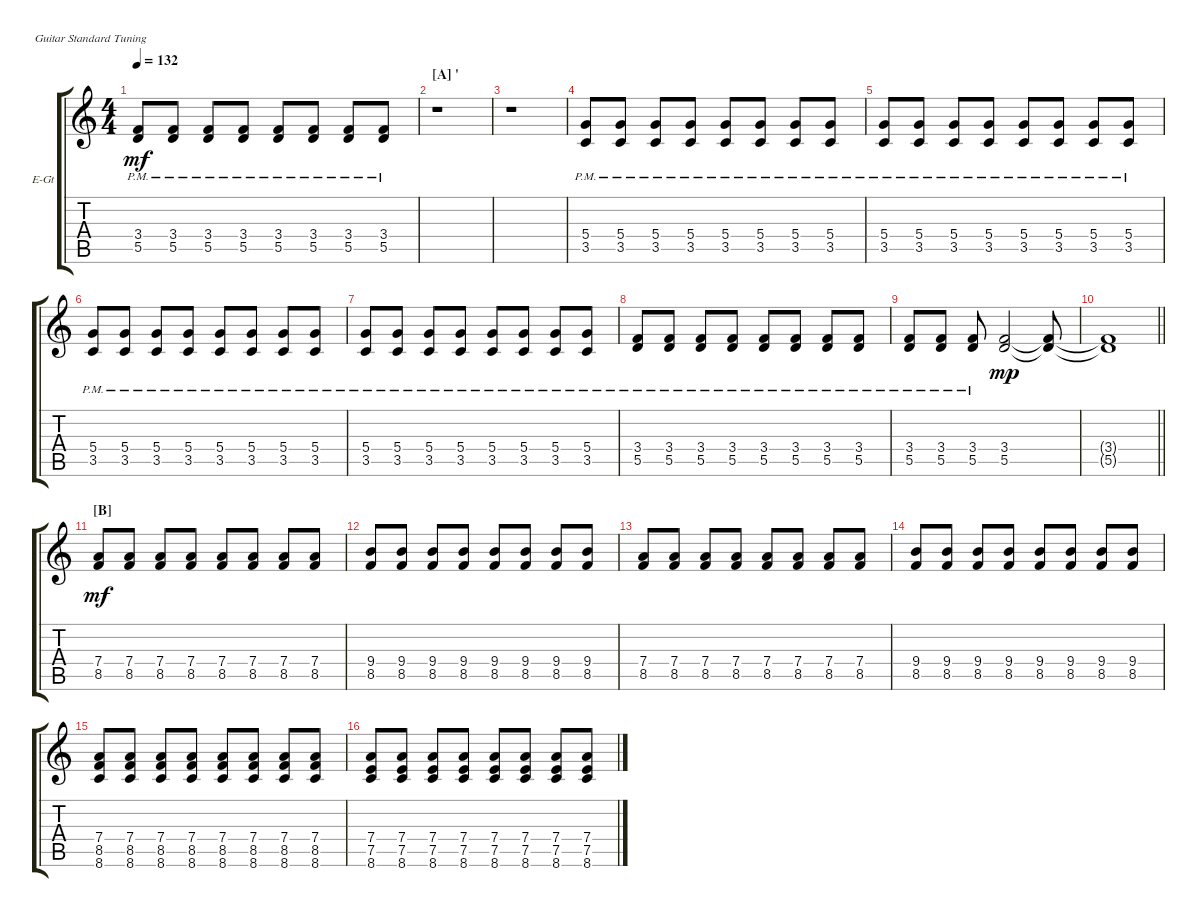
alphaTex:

\bracketExtendMode groupsimilarinstruments
\firstSystemTrackNameOrientation horizontal
\otherSystemsTrackNameOrientation horizontal
\track ("Nick Valensi" "E-Gt") {instrument overdrivenguitar}
\staff {score tabs}
\tuning (E4 B3 G3 D3 A2 E2)
\ts (4 4)
\tempo 132
\clef g2
\ks c
(3.4{pm} 5.5{pm}).8{dy mf} (3.4{pm} 5.5{pm}).8 (3.4{pm} 5.5{pm}).8 (3.4{pm} 5.5{pm}).8 (3.4{pm} 5.5{pm}).8 (3.4{pm} 5.5{pm}).8 (3.4{pm} 5.5{pm}).8 (3.4{pm} 5.5{pm}).8 |
\section ("A" "'")
r.1 |
r.1 |
(5.4{pm} 3.5{pm}).8 (5.4{pm} 3.5{pm}).8 (5.4{pm} 3.5{pm}).8 (5.4{pm} 3.5{pm}).8 (5.4{pm} 3.5{pm}).8 (5.4{pm} 3.5{pm}).8 (5.4{pm} 3.5{pm}).8 (5.4{pm} 3.5{pm}).8 |
(5.4{pm} 3.5{pm}).8 (5.4{pm} 3.5{pm}).8 (5.4{pm} 3.5{pm}).8 (5.4{pm} 3.5{pm}).8 (5.4{pm} 3.5{pm}).8 (5.4{pm} 3.5{pm}).8 (5.4{pm} 3.5{pm}).8 (5.4{pm} 3.5{pm}).8 |
(5.4{pm} 3.5{pm}).8 (5.4{pm} 3.5{pm}).8 (5.4{pm} 3.5{pm}).8 (5.4{pm} 3.5{pm}).8 (5.4{pm} 3.5{pm}).8 (5.4{pm} 3.5{pm}).8 (5.4{pm} 3.5{pm}).8 (5.4{pm} 3.5{pm}).8 |
(5.4{pm} 3.5{pm}).8 (5.4{pm} 3.5{pm}).8 (5.4{pm} 3.5{pm}).8 (5.4{pm} 3.5{pm}).8 (5.4{pm} 3.5{pm}).8 (5.4{pm} 3.5{pm}).8 (5.4{pm} 3.5{pm}).8 (5.4{pm} 3.5{pm}).8 |
(3.4{pm} 5.5{pm}).8 (3.4{pm} 5.5{pm}).8 (3.4{pm} 5.5{pm}).8 (3.4{pm} 5.5{pm}).8 (3.4{pm} 5.5{pm}).8 (3.4{pm} 5.5{pm}).8 (3.4{pm} 5.5{pm}).8 (3.4{pm} 5.5{pm}).8 |
(3.4{pm} 5.5{pm}).8 (3.4{pm} 5.5{pm}).8 (3.4{pm} 5.5{pm}).8 (3.4 5.5).2{dy mp} (3.4{t} 5.5{t}).8 |
\barLineRight lightlight
(3.4{t} 5.5{t}).1 |
\section ("B" "")
(7.4 8.5).8{dy mf} (7.4 8.5).8 (7.4 8.5).8 (7.4 8.5).8 (7.4 8.5).8 (7.4 8.5).8 (7.4 8.5).8 (7.4 8.5).8 |
(9.4 8.5).8 (9.4 8.5).8 (9.4 8.5).8 (9.4 8.5).8 (9.4 8.5).8 (9.4 8.5).8 (9.4 8.5).8 (9.4 8.5).8 |
(7.4 8.5).8 (7.4 8.5).8 (7.4 8.5).8 (7.4 8.5).8 (7.4 8.5).8 (7.4 8.5).8 (7.4 8.5).8 (7.4 8.5).8 |
(9.4 8.5).8 (9.4 8.5).8 (9.4 8.5).8 (9.4 8.5).8 (9.4 8.5).8 (9.4 8.5).8 (9.4 8.5).8 (9.4 8.5).8 |
(7.4 8.5 8.6).8 (7.4 8.5 8.6).8 (7.4 8.5 8.6).8 (7.4 8.5 8.6).8 (7.4 8.5 8.6).8 (7.4 8.5 8.6).8 (7.4 8.5 8.6).8 (7.4 8.5 8.6).8 |
(7.4 7.5 8.6).8 (7.4 7.5 8.6).8 (7.4 7.5 8.6).8 (7.4 7.5 8.6).8 (7.4 7.5 8.6).8 (7.4 7.5 8.6).8 (7.4 7.5 8.6).8 (7.4 7.5 8.6).8
